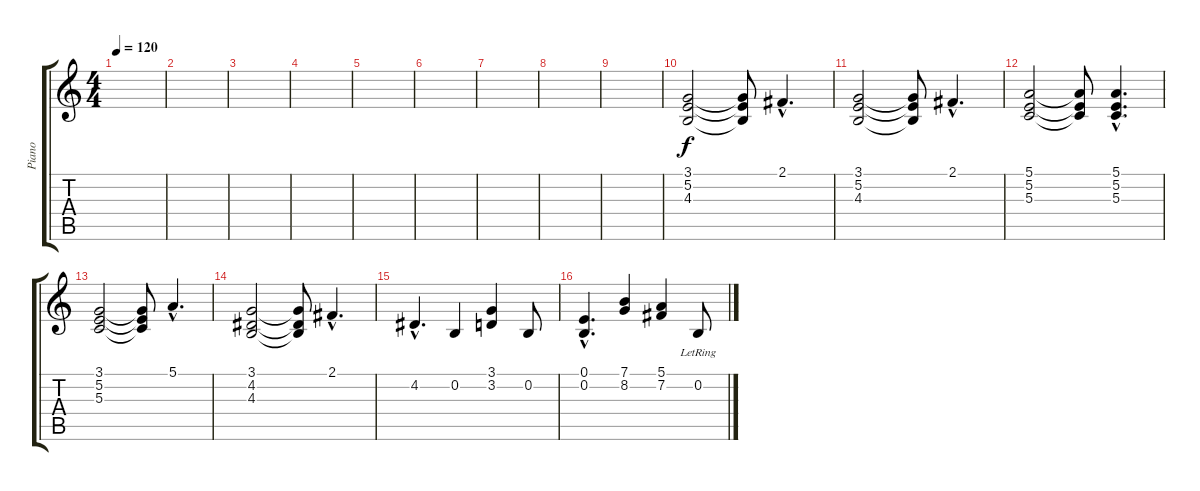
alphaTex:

\track ("Piano" "Piano") {instrument electricpiano2}
\staff {score tabs}
\tuning (E4 B3 G3 D3 A2 E2) {hide}
\ts (4 4)
\tempo 120
\clef g2
\ks c
|
|
|
|
|
|
|
|
|
(3.1 5.2 4.3).2 (3.1{t} 5.2{t} 4.3{t}).8 2.1{hac}.4{d} |
(3.1 5.2 4.3).2 (3.1{t} 5.2{t} 4.3{t}).8 2.1{hac}.4{d} |
(5.1 5.2 5.3).2 (5.1{t} 5.2{t} 5.3{t}).8 (5.1{hac} 5.2{hac} 5.3{hac}).4{d} |
(3.1 5.2 5.3).2 (3.1{t} 5.2{t} 5.3{t}).8 5.1{hac}.4{d} |
(3.1 4.2 4.3).2 (3.1{t} 4.2{t} 4.3{t}).8 2.1{hac}.4{d} |
4.2{hac}.4{d} 0.2.4 (3.1 3.2).4 0.2.8 |
(0.1{hac} 0.2{hac}).4{d} (7.1 8.2).4 (5.1 7.2).4 0.2{lr}.8
